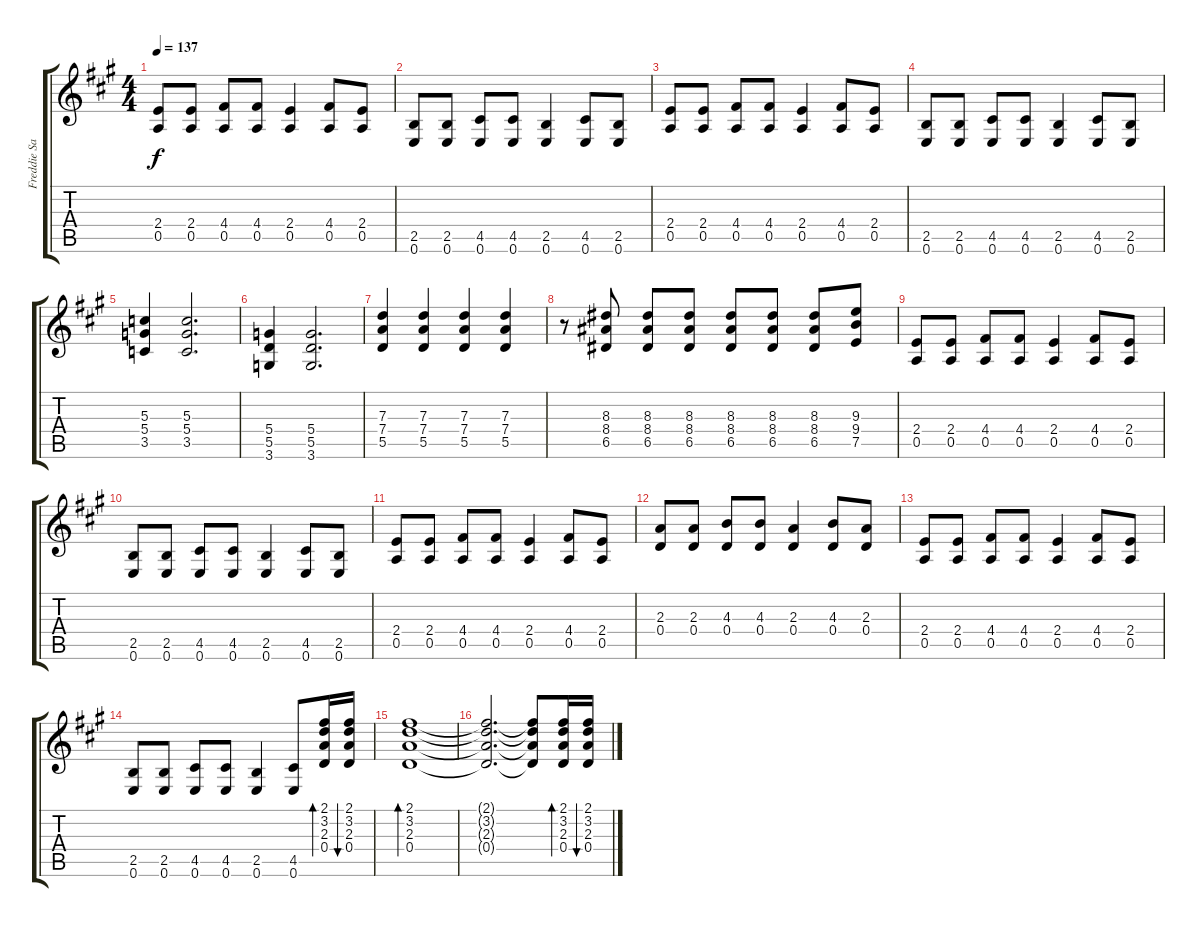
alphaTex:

\track ("Freddie Salem Guitar" "Freddie Sa") {instrument overdrivenguitar}
\staff {score tabs}
\tuning (E4 B3 G3 D3 A2 E2) {hide}
\ts (4 4)
\tempo 137
\clef g2
\ks a
(2.4 0.5).8{dy f} (2.4 0.5).8 (4.4 0.5).8 (4.4 0.5).8 (2.4 0.5).4 (4.4 0.5).8 (2.4 0.5).8 |
(2.5 0.6).8 (2.5 0.6).8 (4.5 0.6).8 (4.5 0.6).8 (2.5 0.6).4 (4.5 0.6).8 (2.5 0.6).8 |
(2.4 0.5).8 (2.4 0.5).8 (4.4 0.5).8 (4.4 0.5).8 (2.4 0.5).4 (4.4 0.5).8 (2.4 0.5).8 |
(2.5 0.6).8 (2.5 0.6).8 (4.5 0.6).8 (4.5 0.6).8 (2.5 0.6).4 (4.5 0.6).8 (2.5 0.6).8 |
(5.3 5.4 3.5).4 (5.3 5.4 3.5).2{d} |
(5.4 5.5 3.6).4 (5.4 5.5 3.6).2{d} |
(7.3 7.4 5.5).4 (7.3 7.4 5.5).4 (7.3 7.4 5.5).4 (7.3 7.4 5.5).4 |
r.8 (8.3 8.4 6.5).8 (8.3 8.4 6.5).8 (8.3 8.4 6.5).8 (8.3 8.4 6.5).8 (8.3 8.4 6.5).8 (8.3 8.4 6.5).8 (9.3 9.4 7.5).8 |
(2.4 0.5).8 (2.4 0.5).8 (4.4 0.5).8 (4.4 0.5).8 (2.4 0.5).4 (4.4 0.5).8 (2.4 0.5).8 |
(2.5 0.6).8 (2.5 0.6).8 (4.5 0.6).8 (4.5 0.6).8 (2.5 0.6).4 (4.5 0.6).8 (2.5 0.6).8 |
(2.4 0.5).8 (2.4 0.5).8 (4.4 0.5).8 (4.4 0.5).8 (2.4 0.5).4 (4.4 0.5).8 (2.4 0.5).8 |
(2.3 0.4).8 (2.3 0.4).8 (4.3 0.4).8 (4.3 0.4).8 (2.3 0.4).4 (4.3 0.4).8 (2.3 0.4).8 |
(2.4 0.5).8 (2.4 0.5).8 (4.4 0.5).8 (4.4 0.5).8 (2.4 0.5).4 (4.4 0.5).8 (2.4 0.5).8 |
(2.5 0.6).8 (2.5 0.6).8 (4.5 0.6).8 (4.5 0.6).8 (2.5 0.6).4 (4.5 0.6).8 (2.1 3.2 2.3 0.4).16{bd 60} (2.1 3.2 2.3 0.4).16{bu 60} |
(2.1 3.2 2.3 0.4).1{bd 60} |
(2.1{t} 3.2{t} 2.3{t} 0.4{t}).2{d} (2.1{t} 3.2{t} 2.3{t} 0.4{t}).8 (2.1 3.2 2.3 0.4).16{bd 60} (2.1 3.2 2.3 0.4).16{bu 60}
